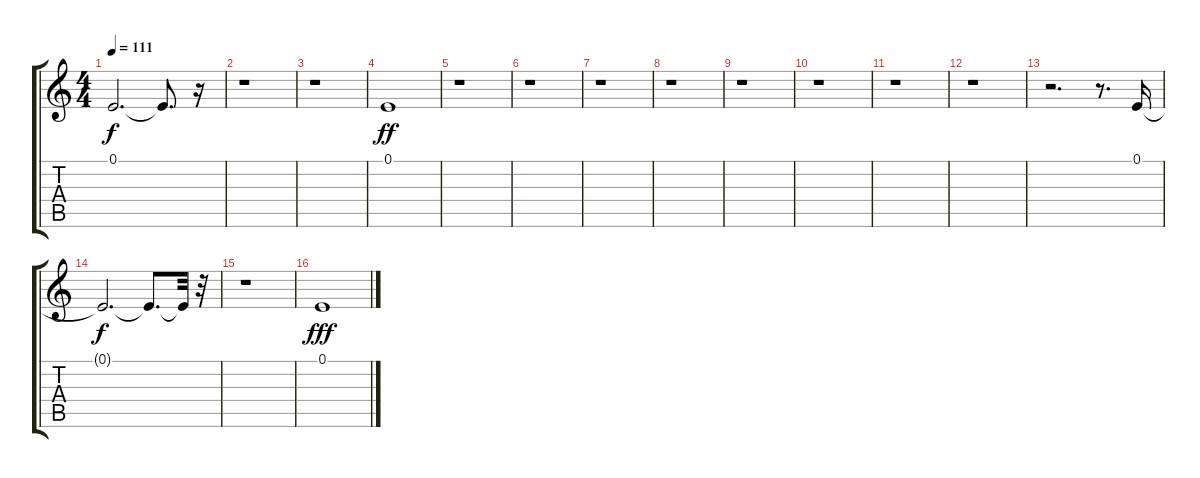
\track "" {instrument synthstrings1}
\staff {score tabs}
\tuning (E4 B3 G3 D3 A2 E2) {hide}
\ts (4 4)
\tempo 111
\clef g2
\ks c
0.1{t}.2{d dy f} 0.1{t}.8{d} r.16 |
r.1 |
r.1 |
0.1.1{dy ff} |
r.1 |
r.1 |
r.1 |
r.1 |
r.1 |
r.1 |
r.1 |
r.1 |
r.2{d} r.8{d} 0.1.16 |
0.1{t}.2{d dy f} 0.1{t}.8{d} 0.1{t}.32 r.32 |
r.1 |
0.1.1{dy fff}
